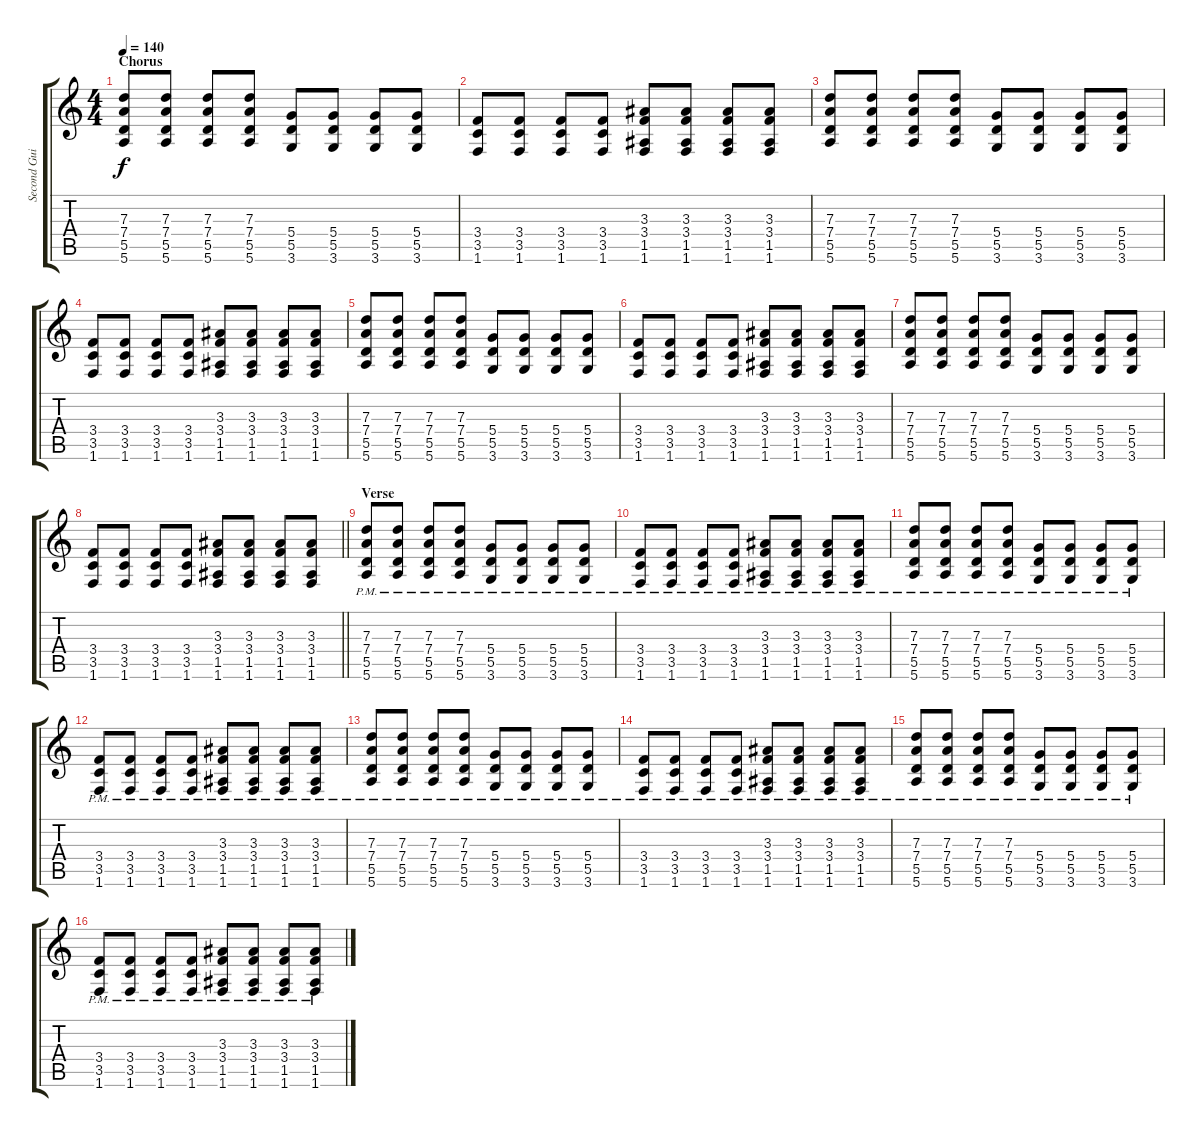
\track ("Second Guitar" "Second Gui") {instrument distortionguitar}
\staff {score tabs}
\tuning (E4 B3 G3 D3 A2 E2) {hide}
\ts (4 4)
\section ("" "Chorus")
\tempo 140
\clef g2
\ks c
(7.3 7.4 5.5 5.6).8{dy f} (7.3 7.4 5.5 5.6).8 (7.3 7.4 5.5 5.6).8 (7.3 7.4 5.5 5.6).8 (5.4 5.5 3.6).8 (5.4 5.5 3.6).8 (5.4 5.5 3.6).8 (5.4 5.5 3.6).8 |
(3.4 3.5 1.6).8 (3.4 3.5 1.6).8 (3.4 3.5 1.6).8 (3.4 3.5 1.6).8 (3.3 3.4 1.5 1.6).8 (3.3 3.4 1.5 1.6).8 (3.3 3.4 1.5 1.6).8 (3.3 3.4 1.5 1.6).8 |
(7.3 7.4 5.5 5.6).8 (7.3 7.4 5.5 5.6).8 (7.3 7.4 5.5 5.6).8 (7.3 7.4 5.5 5.6).8 (5.4 5.5 3.6).8 (5.4 5.5 3.6).8 (5.4 5.5 3.6).8 (5.4 5.5 3.6).8 |
(3.4 3.5 1.6).8 (3.4 3.5 1.6).8 (3.4 3.5 1.6).8 (3.4 3.5 1.6).8 (3.3 3.4 1.5 1.6).8 (3.3 3.4 1.5 1.6).8 (3.3 3.4 1.5 1.6).8 (3.3 3.4 1.5 1.6).8 |
(7.3 7.4 5.5 5.6).8 (7.3 7.4 5.5 5.6).8 (7.3 7.4 5.5 5.6).8 (7.3 7.4 5.5 5.6).8 (5.4 5.5 3.6).8 (5.4 5.5 3.6).8 (5.4 5.5 3.6).8 (5.4 5.5 3.6).8 |
(3.4 3.5 1.6).8 (3.4 3.5 1.6).8 (3.4 3.5 1.6).8 (3.4 3.5 1.6).8 (3.3 3.4 1.5 1.6).8 (3.3 3.4 1.5 1.6).8 (3.3 3.4 1.5 1.6).8 (3.3 3.4 1.5 1.6).8 |
(7.3 7.4 5.5 5.6).8 (7.3 7.4 5.5 5.6).8 (7.3 7.4 5.5 5.6).8 (7.3 7.4 5.5 5.6).8 (5.4 5.5 3.6).8 (5.4 5.5 3.6).8 (5.4 5.5 3.6).8 (5.4 5.5 3.6).8 |
\barLineRight lightlight
(3.4 3.5 1.6).8 (3.4 3.5 1.6).8 (3.4 3.5 1.6).8 (3.4 3.5 1.6).8 (3.3 3.4 1.5 1.6).8 (3.3 3.4 1.5 1.6).8 (3.3 3.4 1.5 1.6).8 (3.3 3.4 1.5 1.6).8 |
\section ("" "Verse")
(7.3{pm} 7.4{pm} 5.5{pm} 5.6).8 (7.3{pm} 7.4{pm} 5.5{pm} 5.6).8 (7.3{pm} 7.4{pm} 5.5{pm} 5.6).8 (7.3{pm} 7.4{pm} 5.5{pm} 5.6).8 (5.4{pm} 5.5{pm} 3.6{pm}).8 (5.4{pm} 5.5{pm} 3.6{pm}).8 (5.4{pm} 5.5{pm} 3.6{pm}).8 (5.4{pm} 5.5{pm} 3.6{pm}).8 |
(3.4{pm} 3.5{pm} 1.6{pm}).8 (3.4{pm} 3.5{pm} 1.6{pm}).8 (3.4{pm} 3.5{pm} 1.6{pm}).8 (3.4{pm} 3.5{pm} 1.6{pm}).8 (3.3{pm} 3.4{pm} 1.5{pm} 1.6).8 (3.3{pm} 3.4{pm} 1.5{pm} 1.6).8 (3.3{pm} 3.4{pm} 1.5{pm} 1.6).8 (3.3{pm} 3.4{pm} 1.5{pm} 1.6).8 |
(7.3{pm} 7.4{pm} 5.5{pm} 5.6).8 (7.3{pm} 7.4{pm} 5.5{pm} 5.6).8 (7.3{pm} 7.4{pm} 5.5{pm} 5.6).8 (7.3{pm} 7.4{pm} 5.5{pm} 5.6).8 (5.4{pm} 5.5{pm} 3.6{pm}).8 (5.4{pm} 5.5{pm} 3.6{pm}).8 (5.4{pm} 5.5{pm} 3.6{pm}).8 (5.4{pm} 5.5{pm} 3.6{pm}).8 |
(3.4{pm} 3.5{pm} 1.6{pm}).8 (3.4{pm} 3.5{pm} 1.6{pm}).8 (3.4{pm} 3.5{pm} 1.6{pm}).8 (3.4{pm} 3.5{pm} 1.6{pm}).8 (3.3{pm} 3.4{pm} 1.5{pm} 1.6).8 (3.3{pm} 3.4{pm} 1.5{pm} 1.6).8 (3.3{pm} 3.4{pm} 1.5{pm} 1.6).8 (3.3{pm} 3.4{pm} 1.5{pm} 1.6).8 |
(7.3{pm} 7.4{pm} 5.5{pm} 5.6).8 (7.3{pm} 7.4{pm} 5.5{pm} 5.6).8 (7.3{pm} 7.4{pm} 5.5{pm} 5.6).8 (7.3{pm} 7.4{pm} 5.5{pm} 5.6).8 (5.4{pm} 5.5{pm} 3.6{pm}).8 (5.4{pm} 5.5{pm} 3.6{pm}).8 (5.4{pm} 5.5{pm} 3.6{pm}).8 (5.4{pm} 5.5{pm} 3.6{pm}).8 |
(3.4{pm} 3.5{pm} 1.6{pm}).8 (3.4{pm} 3.5{pm} 1.6{pm}).8 (3.4{pm} 3.5{pm} 1.6{pm}).8 (3.4{pm} 3.5{pm} 1.6{pm}).8 (3.3{pm} 3.4{pm} 1.5{pm} 1.6).8 (3.3{pm} 3.4{pm} 1.5{pm} 1.6).8 (3.3{pm} 3.4{pm} 1.5{pm} 1.6).8 (3.3{pm} 3.4{pm} 1.5{pm} 1.6).8 |
(7.3{pm} 7.4{pm} 5.5{pm} 5.6).8 (7.3{pm} 7.4{pm} 5.5{pm} 5.6).8 (7.3{pm} 7.4{pm} 5.5{pm} 5.6).8 (7.3{pm} 7.4{pm} 5.5{pm} 5.6).8 (5.4{pm} 5.5{pm} 3.6{pm}).8 (5.4{pm} 5.5{pm} 3.6{pm}).8 (5.4{pm} 5.5{pm} 3.6{pm}).8 (5.4{pm} 5.5{pm} 3.6{pm}).8 |
(3.4{pm} 3.5{pm} 1.6{pm}).8 (3.4{pm} 3.5{pm} 1.6{pm}).8 (3.4{pm} 3.5{pm} 1.6{pm}).8 (3.4{pm} 3.5{pm} 1.6{pm}).8 (3.3{pm} 3.4{pm} 1.5{pm} 1.6).8 (3.3{pm} 3.4{pm} 1.5{pm} 1.6).8 (3.3{pm} 3.4{pm} 1.5{pm} 1.6).8 (3.3{pm} 3.4{pm} 1.5{pm} 1.6).8
